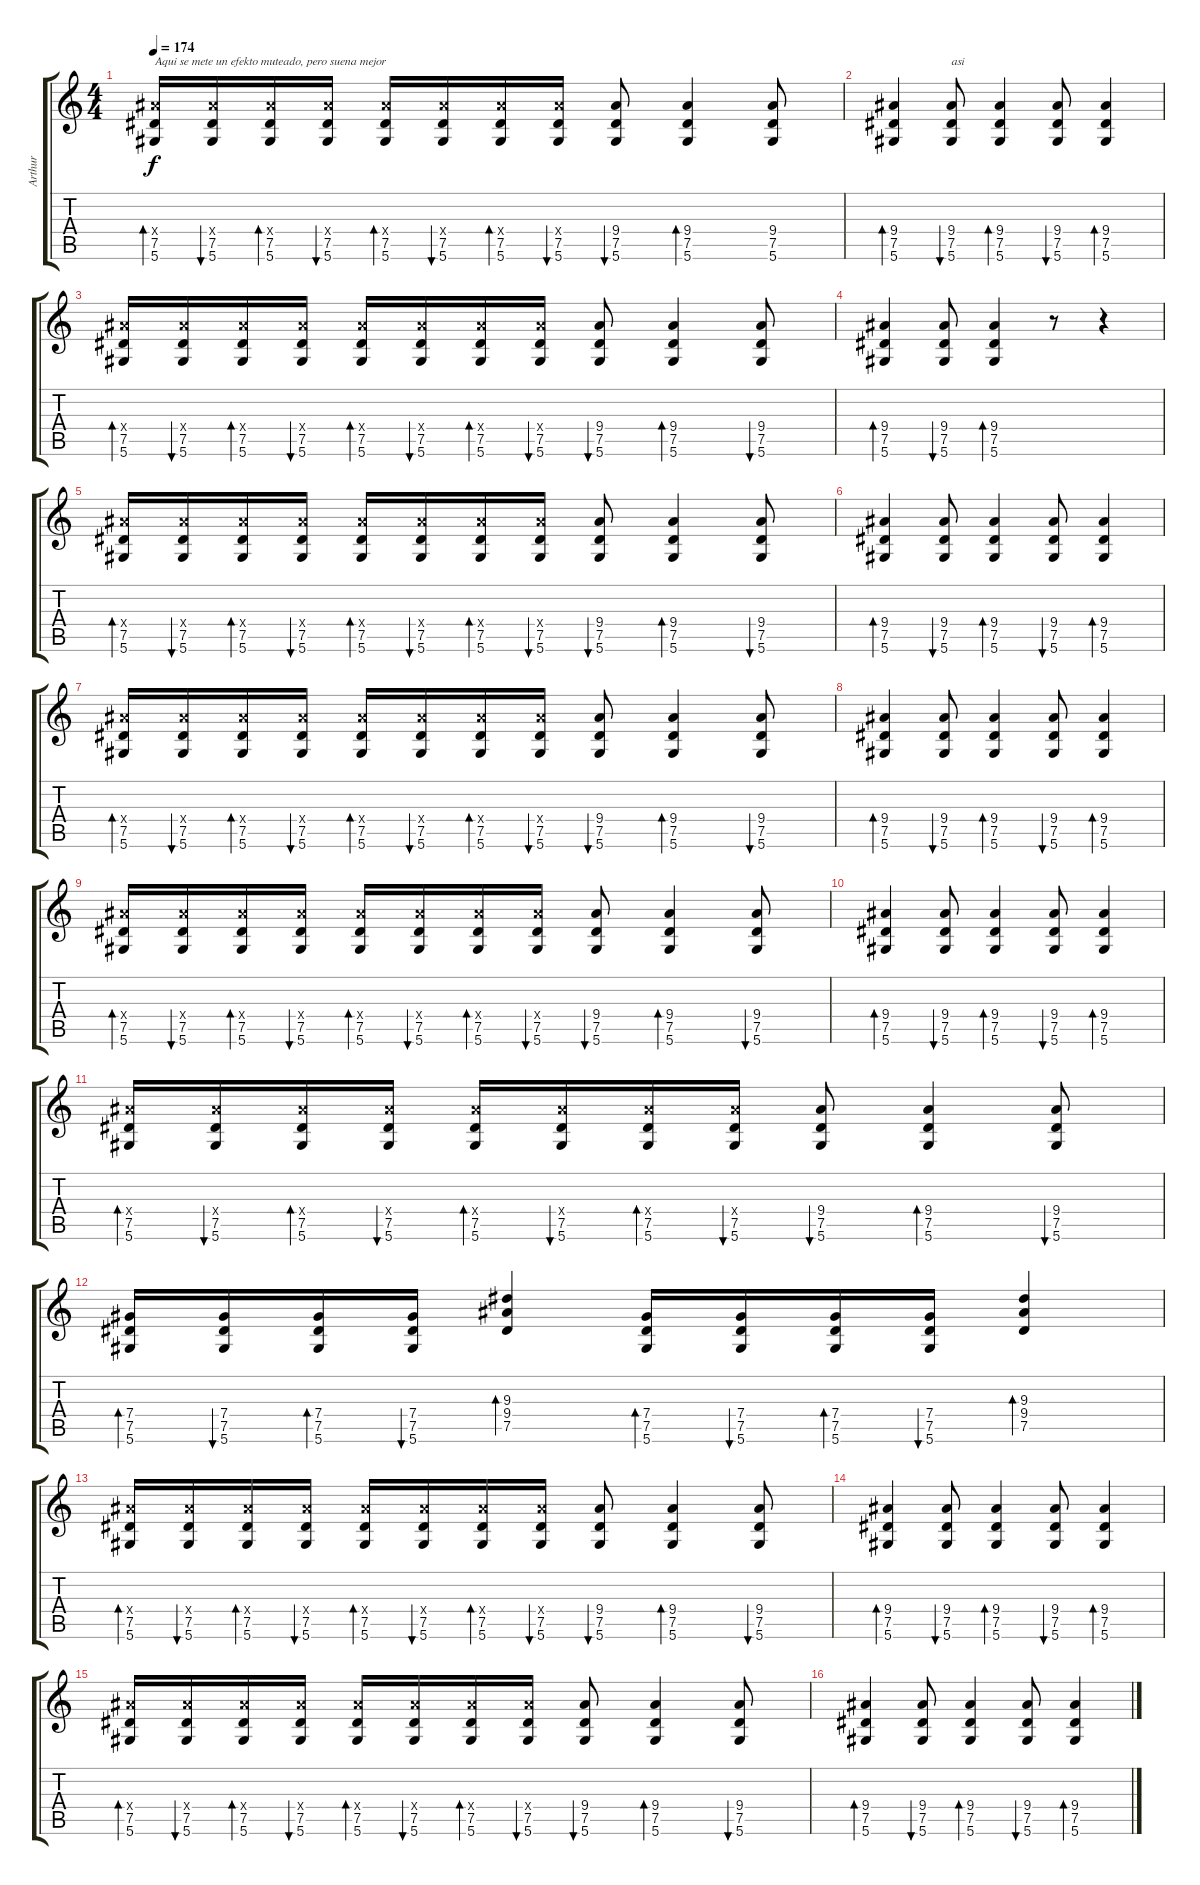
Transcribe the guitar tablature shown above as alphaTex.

\track ("Arthur" "Arthur") {instrument distortionguitar}
\staff {score tabs}
\tuning (Eb4 Bb3 Gb3 Db3 Ab2 Eb2) {hide}
\ts (4 4)
\tempo 174
\clef g2
\ks c
(9.4{x} 7.5 5.6).16{bd 60 txt "Aqui se mete un efekto muteado, pero suena mejor " dy f instrument distortionguitar} (9.4{x} 7.5 5.6).16{bu 60} (9.4{x} 7.5 5.6).16{bd 60} (9.4{x} 7.5 5.6).16{bu 60} (9.4{x} 7.5 5.6).16{bd 60} (9.4{x} 7.5 5.6).16{bu 60} (9.4{x} 7.5 5.6).16{bd 60} (9.4{x} 7.5 5.6).16{bu 60} (9.4 7.5 5.6).8{bu 60} (9.4 7.5 5.6).4{bd 60} (9.4 7.5 5.6).8 |
(9.4 7.5 5.6).4{bd 60} (9.4 7.5 5.6).8{bu 60 txt "asi"} (9.4 7.5 5.6).4{bd 60} (9.4 7.5 5.6).8{bu 60} (9.4 7.5 5.6).4{bd 60} |
(9.4{x} 7.5 5.6).16{bd 60} (9.4{x} 7.5 5.6).16{bu 60} (9.4{x} 7.5 5.6).16{bd 60} (9.4{x} 7.5 5.6).16{bu 60} (9.4{x} 7.5 5.6).16{bd 60} (9.4{x} 7.5 5.6).16{bu 60} (9.4{x} 7.5 5.6).16{bd 60} (9.4{x} 7.5 5.6).16{bu 60} (9.4 7.5 5.6).8{bu 60} (9.4 7.5 5.6).4{bd 60} (9.4 7.5 5.6).8{bu 60} |
(9.4 7.5 5.6).4{bd 60} (9.4 7.5 5.6).8{bu 60} (9.4 7.5 5.6).4{bd 60} r.8 r.4 |
(9.4{x} 7.5 5.6).16{bd 60} (9.4{x} 7.5 5.6).16{bu 60} (9.4{x} 7.5 5.6).16{bd 60} (9.4{x} 7.5 5.6).16{bu 60} (9.4{x} 7.5 5.6).16{bd 60} (9.4{x} 7.5 5.6).16{bu 60} (9.4{x} 7.5 5.6).16{bd 60} (9.4{x} 7.5 5.6).16{bu 60} (9.4 7.5 5.6).8{bu 60} (9.4 7.5 5.6).4{bd 60} (9.4 7.5 5.6).8{bu 60} |
(9.4 7.5 5.6).4{bd 60} (9.4 7.5 5.6).8{bu 60} (9.4 7.5 5.6).4{bd 60} (9.4 7.5 5.6).8{bu 60} (9.4 7.5 5.6).4{bd 60} |
(9.4{x} 7.5 5.6).16{bd 60} (9.4{x} 7.5 5.6).16{bu 60} (9.4{x} 7.5 5.6).16{bd 60} (9.4{x} 7.5 5.6).16{bu 60} (9.4{x} 7.5 5.6).16{bd 60} (9.4{x} 7.5 5.6).16{bu 60} (9.4{x} 7.5 5.6).16{bd 60} (9.4{x} 7.5 5.6).16{bu 60} (9.4 7.5 5.6).8{bu 60} (9.4 7.5 5.6).4{bd 60} (9.4 7.5 5.6).8{bu 60} |
(9.4 7.5 5.6).4{bd 60} (9.4 7.5 5.6).8{bu 60} (9.4 7.5 5.6).4{bd 60} (9.4 7.5 5.6).8{bu 60} (9.4 7.5 5.6).4{bd 60} |
(9.4{x} 7.5 5.6).16{bd 60} (9.4{x} 7.5 5.6).16{bu 60} (9.4{x} 7.5 5.6).16{bd 60} (9.4{x} 7.5 5.6).16{bu 60} (9.4{x} 7.5 5.6).16{bd 60} (9.4{x} 7.5 5.6).16{bu 60} (9.4{x} 7.5 5.6).16{bd 60} (9.4{x} 7.5 5.6).16{bu 60} (9.4 7.5 5.6).8{bu 60} (9.4 7.5 5.6).4{bd 60} (9.4 7.5 5.6).8{bu 60} |
(9.4 7.5 5.6).4{bd 60} (9.4 7.5 5.6).8{bu 60} (9.4 7.5 5.6).4{bd 60} (9.4 7.5 5.6).8{bu 60} (9.4 7.5 5.6).4{bd 60} |
(9.4{x} 7.5 5.6).16{bd 60} (9.4{x} 7.5 5.6).16{bu 60} (9.4{x} 7.5 5.6).16{bd 60} (9.4{x} 7.5 5.6).16{bu 60} (9.4{x} 7.5 5.6).16{bd 60} (9.4{x} 7.5 5.6).16{bu 60} (9.4{x} 7.5 5.6).16{bd 60} (9.4{x} 7.5 5.6).16{bu 60} (9.4 7.5 5.6).8{bu 60} (9.4 7.5 5.6).4{bd 60} (9.4 7.5 5.6).8{bu 60} |
(7.4 7.5 5.6).16{bd 60} (7.4 7.5 5.6).16{bu 60} (7.4 7.5 5.6).16{bd 60} (7.4 7.5 5.6).16{bu 60} (9.3 9.4 7.5).4{bd 60} (7.4 7.5 5.6).16{bd 60} (7.4 7.5 5.6).16{bu 60} (7.4 7.5 5.6).16{bd 60} (7.4 7.5 5.6).16{bu 60} (9.3 9.4 7.5).4{bd 60} |
(9.4{x} 7.5 5.6).16{bd 60} (9.4{x} 7.5 5.6).16{bu 60} (9.4{x} 7.5 5.6).16{bd 60} (9.4{x} 7.5 5.6).16{bu 60} (9.4{x} 7.5 5.6).16{bd 60} (9.4{x} 7.5 5.6).16{bu 60} (9.4{x} 7.5 5.6).16{bd 60} (9.4{x} 7.5 5.6).16{bu 60} (9.4 7.5 5.6).8{bu 60} (9.4 7.5 5.6).4{bd 60} (9.4 7.5 5.6).8{bu 60} |
(9.4 7.5 5.6).4{bd 60} (9.4 7.5 5.6).8{bu 60} (9.4 7.5 5.6).4{bd 60} (9.4 7.5 5.6).8{bu 60} (9.4 7.5 5.6).4{bd 60} |
(9.4{x} 7.5 5.6).16{bd 60} (9.4{x} 7.5 5.6).16{bu 60} (9.4{x} 7.5 5.6).16{bd 60} (9.4{x} 7.5 5.6).16{bu 60} (9.4{x} 7.5 5.6).16{bd 60} (9.4{x} 7.5 5.6).16{bu 60} (9.4{x} 7.5 5.6).16{bd 60} (9.4{x} 7.5 5.6).16{bu 60} (9.4 7.5 5.6).8{bu 60} (9.4 7.5 5.6).4{bd 60} (9.4 7.5 5.6).8{bu 60} |
(9.4 7.5 5.6).4{bd 60} (9.4 7.5 5.6).8{bu 60} (9.4 7.5 5.6).4{bd 60} (9.4 7.5 5.6).8{bu 60} (9.4 7.5 5.6).4{bd 60}
